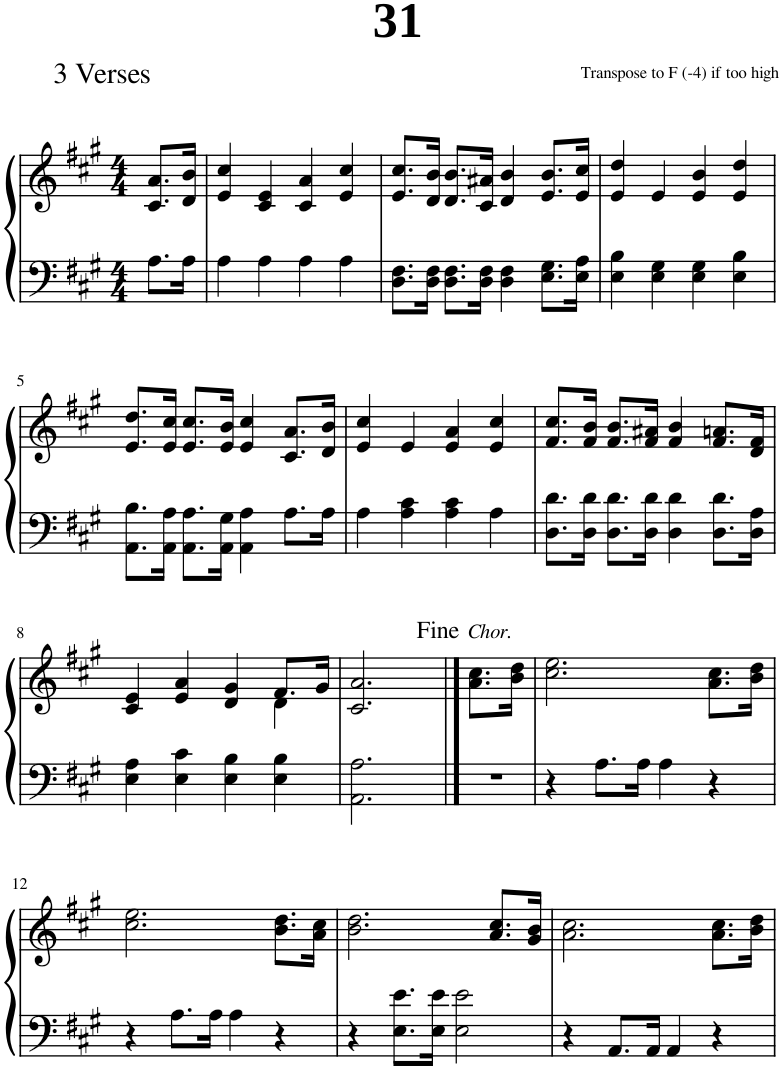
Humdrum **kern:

**kern	**kern
*part1	*part1
*staff2	*staff1
*I"Piano	*
*I'Pno.	*
*clefF4	*clefG2
*k[f#c#g#]	*k[f#c#g#]
*M4/4	*M4/4
=1	=1
8.A\L	8.c#/ 8.a/L
16A\Jk	16d/ 16b/Jk
=2	=2
4A\	4e/ 4cc#/
4A\	4c#/ 4e/
4A\	4c#/ 4a/
4A\	4e/ 4cc#/
=3	=3
8.D\ 8.F#\L	8.e/ 8.cc#/L
16D\ 16F#\Jk	16d/ 16b/Jk
8.D\ 8.F#\L	8.d/ 8.b/L
16D\ 16F#\Jk	16c#/ 16a#X/Jk
4D\ 4F#\	4d/ 4b/
8.E\ 8.G#\L	8.e/ 8.b/L
16E\ 16A\Jk	16e/ 16cc#/Jk
=4	=4
4E\ 4B\	4e/ 4dd/
4E\ 4G#\	4e/
4E\ 4G#\	4e/ 4b/
4E\ 4B\	4e/ 4dd/
!!LO:LB:g=z
=5	=5
8.AA\ 8.B\L	8.e/ 8.dd/L
16AA\ 16A\Jk	16e/ 16cc#/Jk
8.AA\ 8.A\L	8.e/ 8.cc#/L
16AA\ 16G#\Jk	16e/ 16b/Jk
4AA\ 4A\	4e/ 4cc#/
8.A\L	8.c#/ 8.a/L
16A\Jk	16d/ 16b/Jk
=6	=6
4A\	4e/ 4cc#/
4A\ 4c#\	4e/
4A\ 4c#\	4e/ 4a/
4A\	4e/ 4cc#/
=7	=7
8.D\ 8.d\L	8.f#/ 8.cc#/L
16D\ 16d\Jk	16f#/ 16b/Jk
8.D\ 8.d\L	8.f#/ 8.b/L
16D\ 16d\Jk	16f#/ 16a#X/Jk
4D\ 4d\	4f#/ 4b/
8.D\ 8.d\L	8.f#/ 8.an/L
16D\ 16A\Jk	16d/ 16f#/Jk
!!LO:LB:g=z
=8	=8
*	*^
4E\ 4A\	4c#/ 4e/	2.ryy
4E\ 4c#\	4e/ 4a/	.
4E\ 4B\	4d/ 4g#/	.
4E\ 4B\	8.f#/L	4d\
.	16g#/Jk	.
*	*v	*v
=9	=9
2.AA\ 2.A\	2.c#/ 2.a/
==10	==10
!	!LO:TX:a:i:t=Chor.
1r	8.a\ 8.cc#\L
.	16b\ 16dd\Jk
.	2.ryy
=11	=11
4r	2.cc#\ 2.ee\
8.A\L	.
16A\Jk	.
4A\	.
4r	8.a\ 8.cc#\L
.	16b\ 16dd\Jk
!!LO:LB:g=z
=12	=12
4r	2.cc#\ 2.ee\
8.A\L	.
16A\Jk	.
4A\	.
4r	8.b\ 8.dd\L
.	16a\ 16cc#\Jk
=13	=13
4r	2.b\ 2.dd\
8.E\ 8.e\L	.
16E\ 16e\Jk	.
2E\ 2e\	.
.	8.a/ 8.cc#/L
.	16g#/ 16b/Jk
=14	=14
4r	2.a\ 2.cc#\
8.AA/L	.
16AA/Jk	.
4AA/	.
4r	8.a\ 8.cc#\L
.	16b\ 16dd\Jk
=	=
*-	*-
